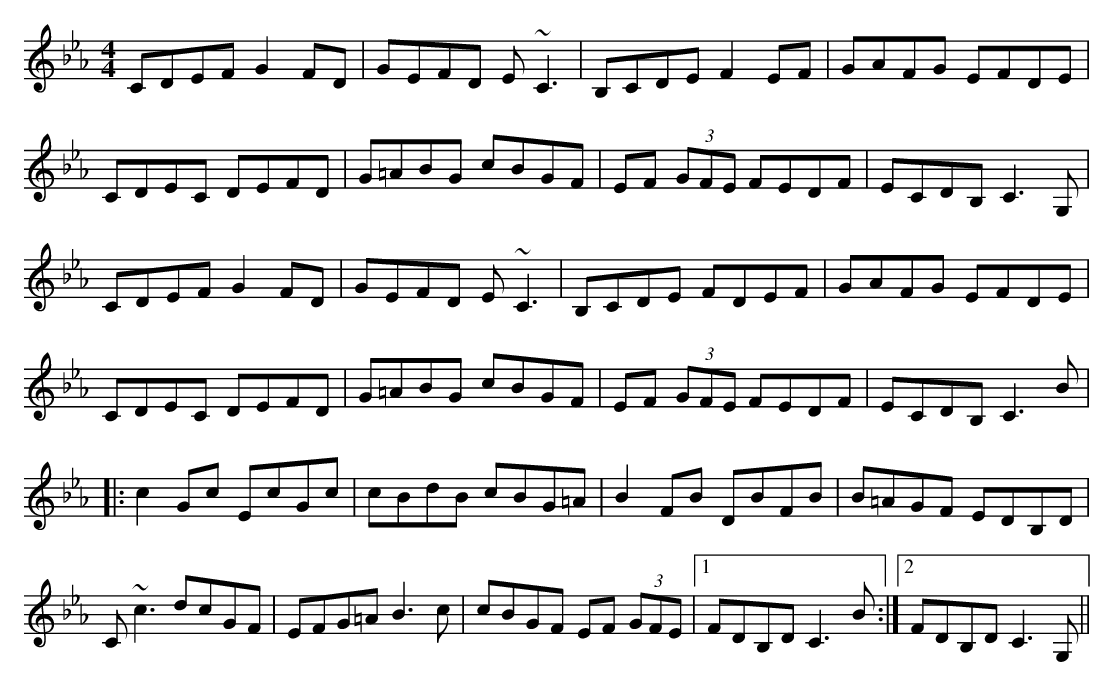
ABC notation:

X:1
M:4/4
K:Fdor
CDEF G2 FD|GEFD E~C3|B,CDE F2 EF|GAFG EFDE|
CDEC DEFD|G=ABG cBGF|EF (3GFE FEDF|ECDB, C3 G,|
CDEF G2 FD|GEFD E~C3|B,CDE FDEF|GAFG EFDE|
CDEC DEFD|G=ABG cBGF|EF (3GFE FEDF|ECDB, C3 B|
|:c2 Gc EcGc|cBdB cBG=A|B2 FB DBFB|B=AGF EDB,D|
C~c3 dcGF|EFG=A B3 c|cBGF EF (3GFE|1 FDB,D C3 B:|2 FDB,D C3 G,||
